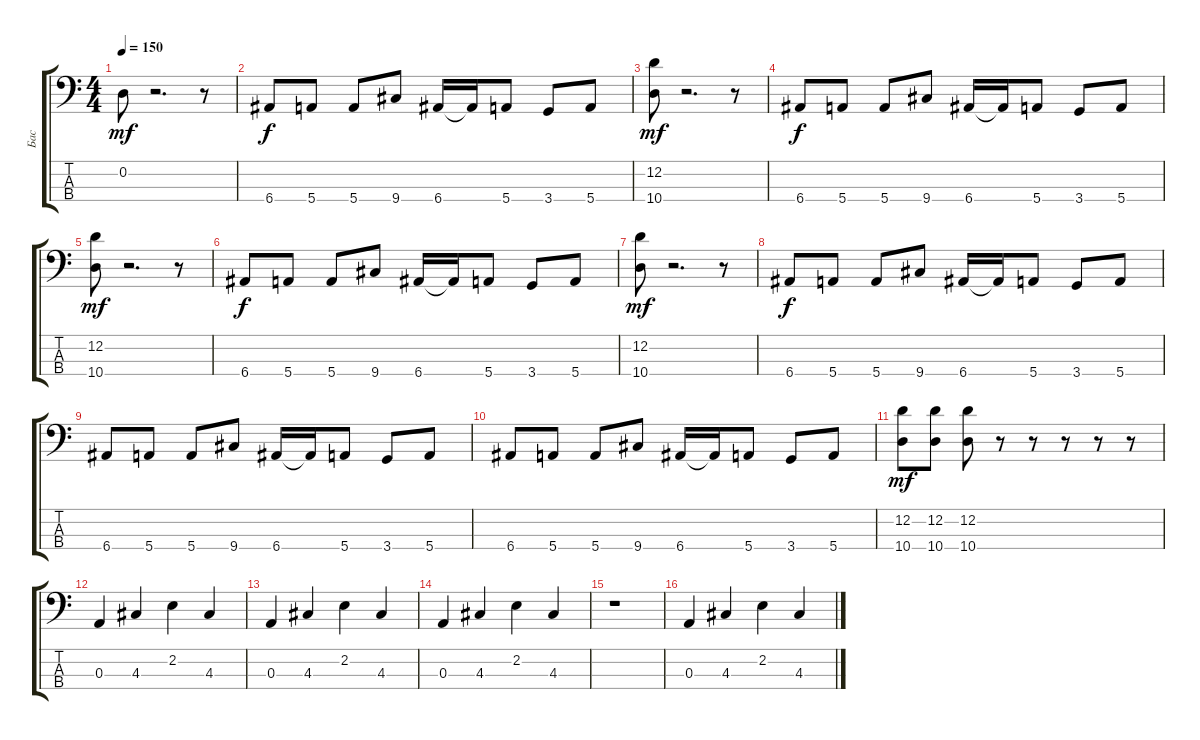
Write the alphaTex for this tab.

\track ("Бас" "Бас") {instrument electricbassfinger}
\staff {score tabs}
\tuning (G2 D2 A1 E1) {hide}
\ts (4 4)
\tempo 150
\clef f4
\ks c
0.2.8{dy mf} r.2{d} r.8 |
6.4.8{dy f} 5.4.8 5.4.8 9.4.8 6.4.16 6.4{t}.16 5.4.8 3.4.8 5.4.8 |
(12.2 10.4).8{dy mf} r.2{d} r.8 |
6.4.8{dy f} 5.4.8 5.4.8 9.4.8 6.4.16 6.4{t}.16 5.4.8 3.4.8 5.4.8 |
(12.2 10.4).8{dy mf} r.2{d} r.8 |
6.4.8{dy f} 5.4.8 5.4.8 9.4.8 6.4.16 6.4{t}.16 5.4.8 3.4.8 5.4.8 |
(12.2 10.4).8{dy mf} r.2{d} r.8 |
6.4.8{dy f} 5.4.8 5.4.8 9.4.8 6.4.16 6.4{t}.16 5.4.8 3.4.8 5.4.8 |
6.4.8 5.4.8 5.4.8 9.4.8 6.4.16 6.4{t}.16 5.4.8 3.4.8 5.4.8 |
6.4.8 5.4.8 5.4.8 9.4.8 6.4.16 6.4{t}.16 5.4.8 3.4.8 5.4.8 |
(12.2 10.4).8{dy mf} (12.2 10.4).8 (12.2 10.4).8 r.8 r.8 r.8 r.8 r.8 |
0.3.4 4.3.4 2.2.4 4.3.4 |
0.3.4 4.3.4 2.2.4 4.3.4 |
0.3.4 4.3.4 2.2.4 4.3.4 |
r.1 |
0.3.4 4.3.4 2.2.4 4.3.4
